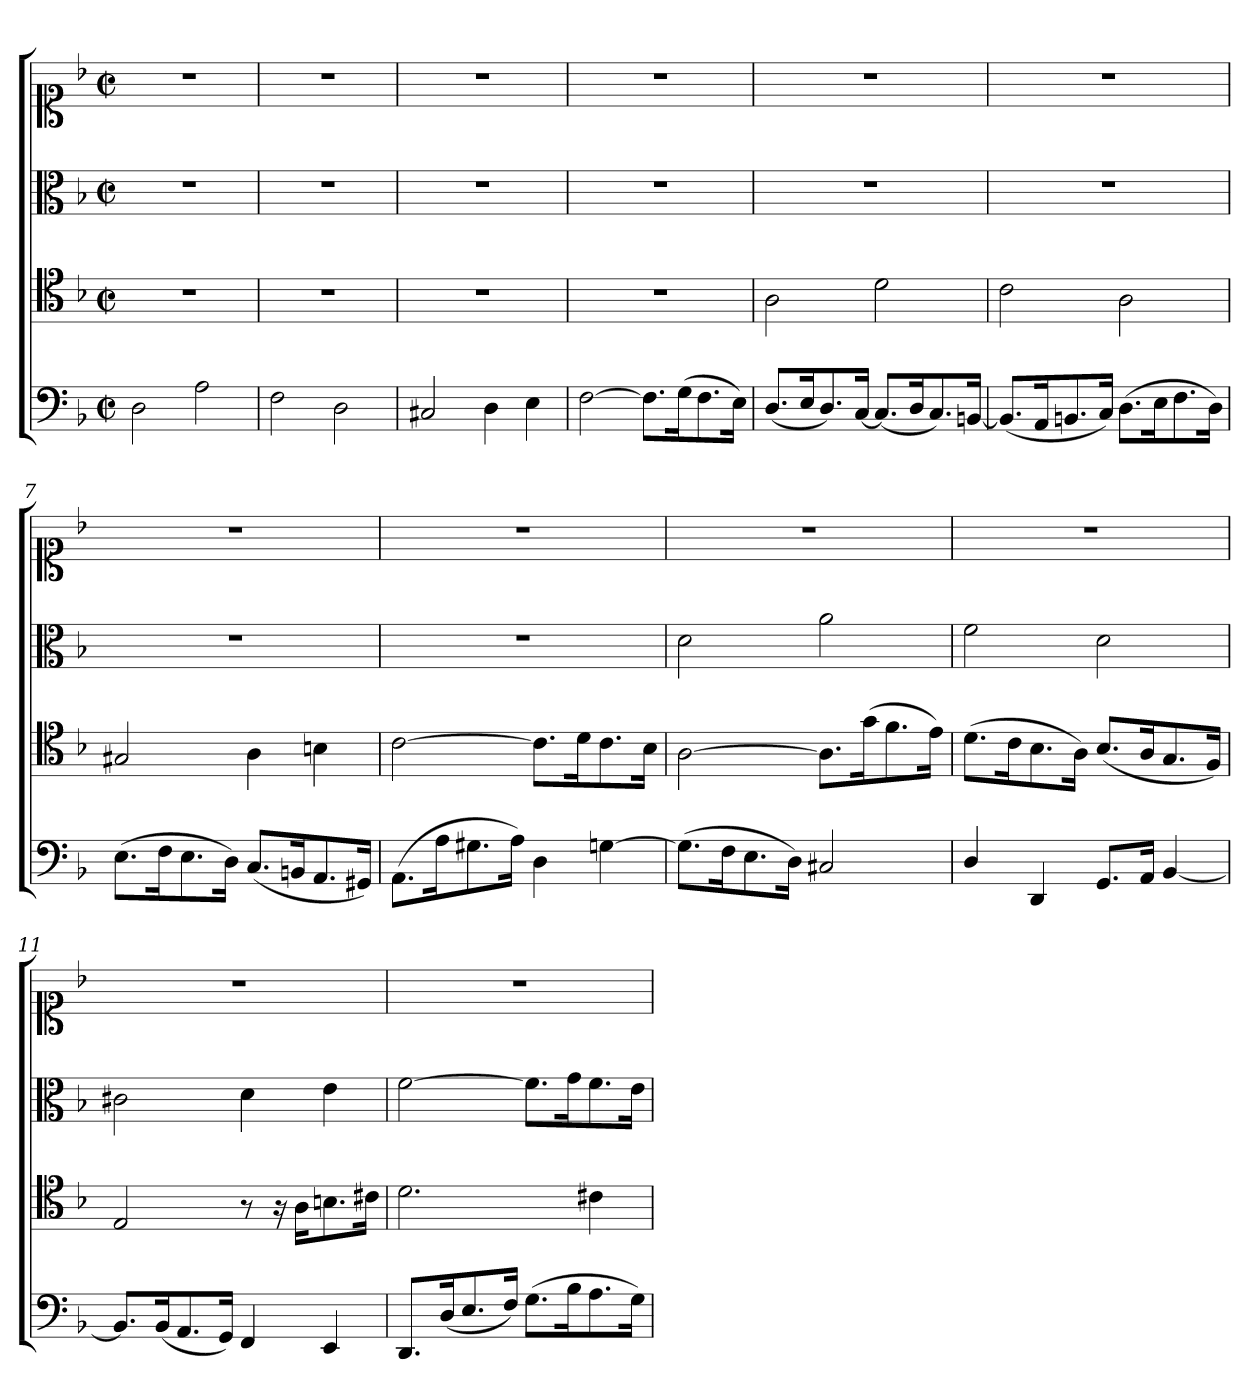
**kern	**kern	**kern	**kern
*part4	*part3	*part2	*part1
*staff4	*staff3	*staff2	*staff1
*clefF4	*clefC4	*clefC3	*clefC1
*k[b-]	*k[b-]	*k[b-]	*k[b-]
*d:	*d:	*d:	*d:
*M2/2	*M2/2	*M2/2	*M2/2
*met(c|)	*met(c|)	*met(c|)	*met(c|)
*MM100	*MM100	*MM100	*MM100
=1	=1	=1	=1
2D	1r	1r	1r
2A	.	.	.
=2	=2	=2	=2
2F	1r	1r	1r
2D	.	.	.
=3	=3	=3	=3
2C#X	1r	1r	1r
4D	.	.	.
4E	.	.	.
=4	=4	=4	=4
[2F	1r	1r	1r
8.FL]	.	.	.
(16GK	.	.	.
8.F	.	.	.
16EJk)	.	.	.
=5	=5	=5	=5
(8.D/L	2A	1r	1r
16E/K	.	.	.
8.D/)	.	.	.
[16C/Jk	.	.	.
(8.CL]	2d	.	.
16DK	.	.	.
8.C)	.	.	.
[16BBnJk	.	.	.
=6	=6	=6	=6
(8.BBL]	2c	1r	1r
16AAK	.	.	.
8.BBn	.	.	.
16CJk)	.	.	.
(8.DL	2A	.	.
16EK	.	.	.
8.F	.	.	.
16DJk)	.	.	.
=7	=7	=7	=7
(8.EL	2G#X	1r	1r
16FK	.	.	.
8.E	.	.	.
16DJk)	.	.	.
(8.CL	4A	.	.
16BBnK	.	.	.
8.AA	4Bn	.	.
16GG#XJk)	.	.	.
=8	=8	=8	=8
(8.AAL	[2c	1r	1r
16AK	.	.	.
8.G#X	.	.	.
16AJk)	.	.	.
4D	8.cL]	.	.
.	16dK	.	.
[4Gn	8.c	.	.
.	16B-Jk	.	.
=9	=9	=9	=9
(8.GL]	[2A	2d	1r
16FK	.	.	.
8.E	.	.	.
16DJk)	.	.	.
2C#X	8.AL]	2a	.
.	(16gK	.	.
.	8.f	.	.
.	16eJk)	.	.
=10	=10	=10	=10
4D/	(8.dL	2f	1r
.	16cK	.	.
4DD	8.B-	.	.
.	16AJk)	.	.
8.GGL	(8.B-L	2d	.
16AAJk	16AK	.	.
[4BB-	8.G	.	.
.	16FJk)	.	.
=11	=11	=11	=11
8.BB-L]	2E	2c#X	1r
(16BB-K	.	.	.
8.AA	.	.	.
16GGJk)	.	.	.
4FF	8r	4d	.
.	16r	.	.
.	16AKL	.	.
4EE	8.Bn	4e	.
.	16c#XJk	.	.
=12	=12	=12	=12
8.DDL	2.d	[2f	1r
(16DK	.	.	.
8.E	.	.	.
16FJk)	.	.	.
(8.GL	.	8.fL]	.
16B-K	.	16gK	.
8.A	4c#X	8.f	.
16GJk)	.	16eJk	.
=	=	=	=
*-	*-	*-	*-
